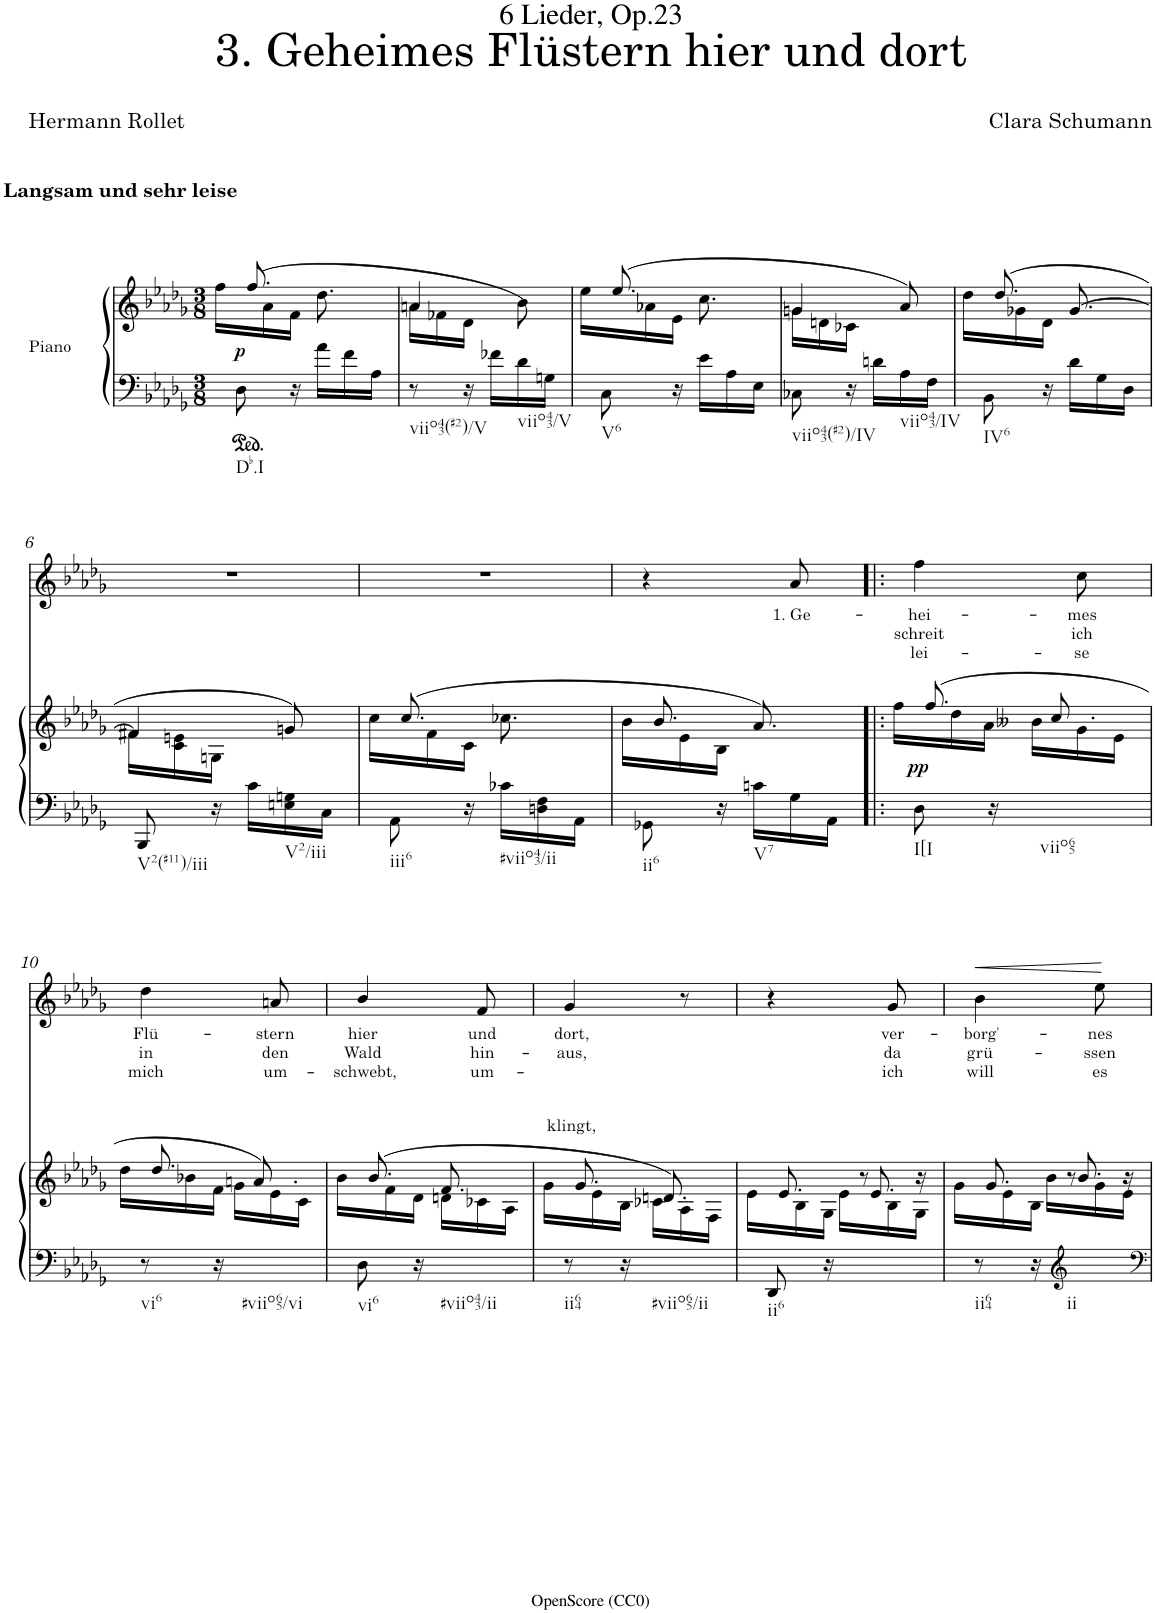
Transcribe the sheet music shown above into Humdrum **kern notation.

**kern	**kern	**dynam	**kern	**text	**text	**text	**dynam
*part2	*part2	*part2	*part1	*part1	*part1	*part1	*part1
*staff3	*staff2	*staff2/3	*staff1	*staff1	*staff1	*staff1	*staff1
*I"Piano	*	*	*I"Voice	*	*	*	*
*I'Pno	*	*	*	*	*	*	*
*clefF4	*clefG2	*	*clefG2	*	*	*	*
*k[b-e-a-d-g-]	*k[b-e-a-d-g-]	*	*k[b-e-a-d-g-]	*	*	*	*
*M3/8	*M3/8	*	*M3/8	*	*	*	*
=1	=1	=1	=1	=1	=1	=1	=1
*	*^	*	*	*	*	*	*
!	!	!	!	!LO:TX:a:B:t=Langsam und sehr leise	!	!	!	!
!LO:TX:b:t=Db.I	!	!	!	!	!	!	!	!
!	!	!	!LO:DY:b	!	!	!	!	!
8D-\	(8.ff/	16ff\LL	p	4.r	.	.	.	.
.	.	16a-\	.	.	.	.	.	.
16r	.	16f\JJ	.	.	.	.	.	.
16a-\LL	8.dd-\	8.ryy	.	.	.	.	.	.
16f\	.	.	.	.	.	.	.	.
16A-\JJ	.	.	.	.	.	.	.	.
=2	=2	=2	=2	=2	=2	=2	=2	=2
!LO:TX:b:t=viio43(#2)/V	!	!	!	!	!	!	!	!
8r	4an/	16a\LL	.	4.r	.	.	.	.
.	.	16f-X\	.	.	.	.	.	.
16r	.	16d-\JJ	.	.	.	.	.	.
16f-X\LL	.	8.ryy	.	.	.	.	.	.
!LO:TX:b:t=viio43/V	!	!	!	!	!	!	!	!
16d-\	8b-\)	.	.	.	.	.	.	.
16Gn\JJ	.	.	.	.	.	.	.	.
=3	=3	=3	=3	=3	=3	=3	=3	=3
!LO:TX:b:t=V6	!	!	!	!	!	!	!	!
8C\	(8.ee-/	16ee-\LL	.	4.r	.	.	.	.
.	.	16a-X\	.	.	.	.	.	.
16r	.	16e-\JJ	.	.	.	.	.	.
16e-\LL	8.cc\	8.ryy	.	.	.	.	.	.
16A-\	.	.	.	.	.	.	.	.
16E-\JJ	.	.	.	.	.	.	.	.
=4	=4	=4	=4	=4	=4	=4	=4	=4
!LO:TX:b:t=viio43(#2)/IV	!	!	!	!	!	!	!	!
8C-X\	4gn/	16g\LL	.	4.r	.	.	.	.
.	.	16dn\	.	.	.	.	.	.
16r	.	16c-X\JJ	.	.	.	.	.	.
16dn\LL	.	8.ryy	.	.	.	.	.	.
!LO:TX:b:t=viio43/IV	!	!	!	!	!	!	!	!
16A-\	8a-/)	.	.	.	.	.	.	.
16F\JJ	.	.	.	.	.	.	.	.
=5	=5	=5	=5	=5	=5	=5	=5	=5
!LO:TX:b:t=IV6	!	!	!	!	!	!	!	!
8BB-\	(8.dd-/	16dd-\LL	.	4.r	.	.	.	.
.	.	16g-X\	.	.	.	.	.	.
16r	.	16d-\JJ	.	.	.	.	.	.
16d-\LL	[8.g-/	8.ryy	.	.	.	.	.	.
16G-\	.	.	.	.	.	.	.	.
16D-\JJ	.	.	.	.	.	.	.	.
!!LO:LB:g=z
=6	=6	=6	=6	=6	=6	=6	=6	=6
!LO:TX:b:t=V2(#11)/iii	!	!	!	!	!	!	!	!
8BBB-/	4f#X/]	16f#X\LL	.	4.r	.	.	.	.
.	.	16c\ 16en\	.	.	.	.	.	.
16r	.	16Gn\JJ	.	.	.	.	.	.
16c\LL	.	8.ryy	.	.	.	.	.	.
!LO:TX:b:t=V2/iii	!	!	!	!	!	!	!	!
16En\ 16Gn\	8gn/)	.	.	.	.	.	.	.
16C\JJ	.	.	.	.	.	.	.	.
=7	=7	=7	=7	=7	=7	=7	=7	=7
!LO:TX:b:t=iii6	!	!	!	!	!	!	!	!
8AA-\	(8.cc/	16cc\LL	.	4.r	.	.	.	.
.	.	16f\	.	.	.	.	.	.
16r	.	16c\JJ	.	.	.	.	.	.
!LO:TX:b:t=#viio43/ii	!	!	!	!	!	!	!	!
16c-X\LL	8.cc-X\	8.ryy	.	.	.	.	.	.
16Dn\ 16F\	.	.	.	.	.	.	.	.
16AA-\JJ	.	.	.	.	.	.	.	.
=8	=8	=8	=8	=8	=8	=8	=8	=8
!LO:TX:b:t=ii6	!	!	!	!	!	!	!	!
8GG-X\	8.b-/	16b-\LL	.	4r	.	.	.	.
.	.	16e-\	.	.	.	.	.	.
16r	.	16B-\JJ	.	.	.	.	.	.
!LO:TX:b:t=V7	!	!	!	!	!	!	!	!
16cn\LL	8.a-/)	8.ryy	.	.	.	.	.	.
!	!	!	!	!	!LO:LY:b	!	!	!
16G-\	.	.	.	8a-/	1. Ge-	.	.	.
16AA-\JJ	.	.	.	.	.	.	.	.
=9!|:	=9!|:	=9!|:	=9!|:	=9!|:	=9!|:	=9!|:	=9!|:	=9!|:
!LO:TX:b:t=I[I	!	!	!	!	!	!	!	!
!	!	!	!LO:DY:b	!	!LO:LY:b	!LO:LY:b	!LO:LY:b	!
8D-\	(8.ff/	16ff\LL	pp	4ff\	-hei-	schreit	lei-	.
.	.	16dd-\	.	.	.	.	.	.
16r	.	16a-\JJ	.	.	.	.	.	.
!LO:TX:b:t=viio65	!	!	!	!	!	!	!	!
16ryy	8.cc/	16b--X\LL	.	.	.	.	.	.
!	!	!	!	!	!LO:LY:b	!LO:LY:b	!LO:LY:b	!
8ryy	.	16g-\	.	8cc\	-mes	ich	-se	.
.	.	16e-\JJ	.	.	.	.	.	.
!!LO:LB:g=z
=10	=10	=10	=10	=10	=10	=10	=10	=10
!LO:TX:b:t=vi6	!	!	!	!	!	!	!	!
!	!	!	!	!	!LO:LY:b	!LO:LY:b	!LO:LY:b	!
8r	8.dd-/	16dd-\LL	.	4dd-\	Flü-	in	mich	.
.	.	16b-X\	.	.	.	.	.	.
16r	.	16f\JJ	.	.	.	.	.	.
!LO:TX:b:t=#viio65/vi	!	!	!	!	!	!	!	!
16ryy	8.an/)	16g-\LL	.	.	.	.	.	.
!	!	!	!	!	!LO:LY:b	!LO:LY:b	!LO:LY:b	!
8ryy	.	16e-\	.	8an/	-stern	den	um-	.
.	.	16c\JJ	.	.	.	.	.	.
=11	=11	=11	=11	=11	=11	=11	=11	=11
!LO:TX:b:t=vi6	!	!	!	!	!	!	!	!
!	!	!	!	!	!LO:LY:b	!LO:LY:b	!LO:LY:b	!
8D-\	(8.b-/	16b-\LL	.	4b-/	hier	Wald	-schwebt,	.
.	.	16f\	.	.	.	.	.	.
16r	.	16d-\JJ	.	.	.	.	.	.
!LO:TX:b:t=#viio43/ii	!	!	!	!	!	!	!	!
16ryy	8.f/	16dn\LL	.	.	.	.	.	.
!	!	!	!	!	!LO:LY:b	!LO:LY:b	!LO:LY:b	!
8ryy	.	16c-X\	.	8f/	und	hin-	um-	.
.	.	16A-\JJ	.	.	.	.	.	.
=12	=12	=12	=12	=12	=12	=12	=12	=12
!LO:TX:b:t=ii64	!	!	!	!	!	!	!	!
!	!	!	!	!	!LO:LY:b	!LO:LY:b	!LO:LY:b	!
8r	8.g-/	16g-\LL	.	4g-/	dort,	-aus,	-klingt,	.
.	.	16e-\	.	.	.	.	.	.
16r	.	16B-\JJ	.	.	.	.	.	.
!LO:TX:b:t=#viio65/ii	!	!	!	!	!	!	!	!
16ryy	8.dn/)	16c-X\LL	.	.	.	.	.	.
8ryy	.	16A-\	.	8r	.	.	.	.
.	.	16F\JJ	.	.	.	.	.	.
=13	=13	=13	=13	=13	=13	=13	=13	=13
!LO:TX:b:t=ii6	!	!	!	!	!	!	!	!
8DD-/	8.e-/	16e-\LL	.	4r	.	.	.	.
.	.	16B-\	.	.	.	.	.	.
16r	.	16G-\JJ	.	.	.	.	.	.
8r	8.e-/	16e-\LL	.	.	.	.	.	.
!	!	!	!	!	!LO:LY:b	!LO:LY:b	!LO:LY:b	!
.	.	16B-\	.	8g-/	ver-	da	ich	.
16r	.	16G-\JJ	.	.	.	.	.	.
=14	=14	=14	=14	=14	=14	=14	=14	=14
!LO:TX:b:t=ii64	!	!	!	!	!	!	!	!
!	!	!	!	!	!LO:LY:b	!LO:LY:b	!LO:LY:b	!LO:HP:b
8r	8.g-/	16g-\LL	.	4b-\	-borg'-	grü-	will	<
.	.	16e-\	.	.	.	.	.	.
16r	.	16B-\JJ	.	.	.	.	.	.
*clefG2	*	*	*	*	*	*	*	*
!LO:TX:b:t=ii	!	!	!	!	!	!	!	!
8r	8.b-/	16b-\LL	.	.	.	.	.	.
!	!	!	!	!	!LO:LY:b	!LO:LY:b	!LO:LY:b	!
.	.	16g-\	.	8ee-\	-nes	-ssen	es	[
16r	.	16e-\JJ	.	.	.	.	.	.
*	*v	*v	*	*	*	*	*	*
=	=	=	=	=	=	=	=
*-	*-	*-	*-	*-	*-	*-	*-
